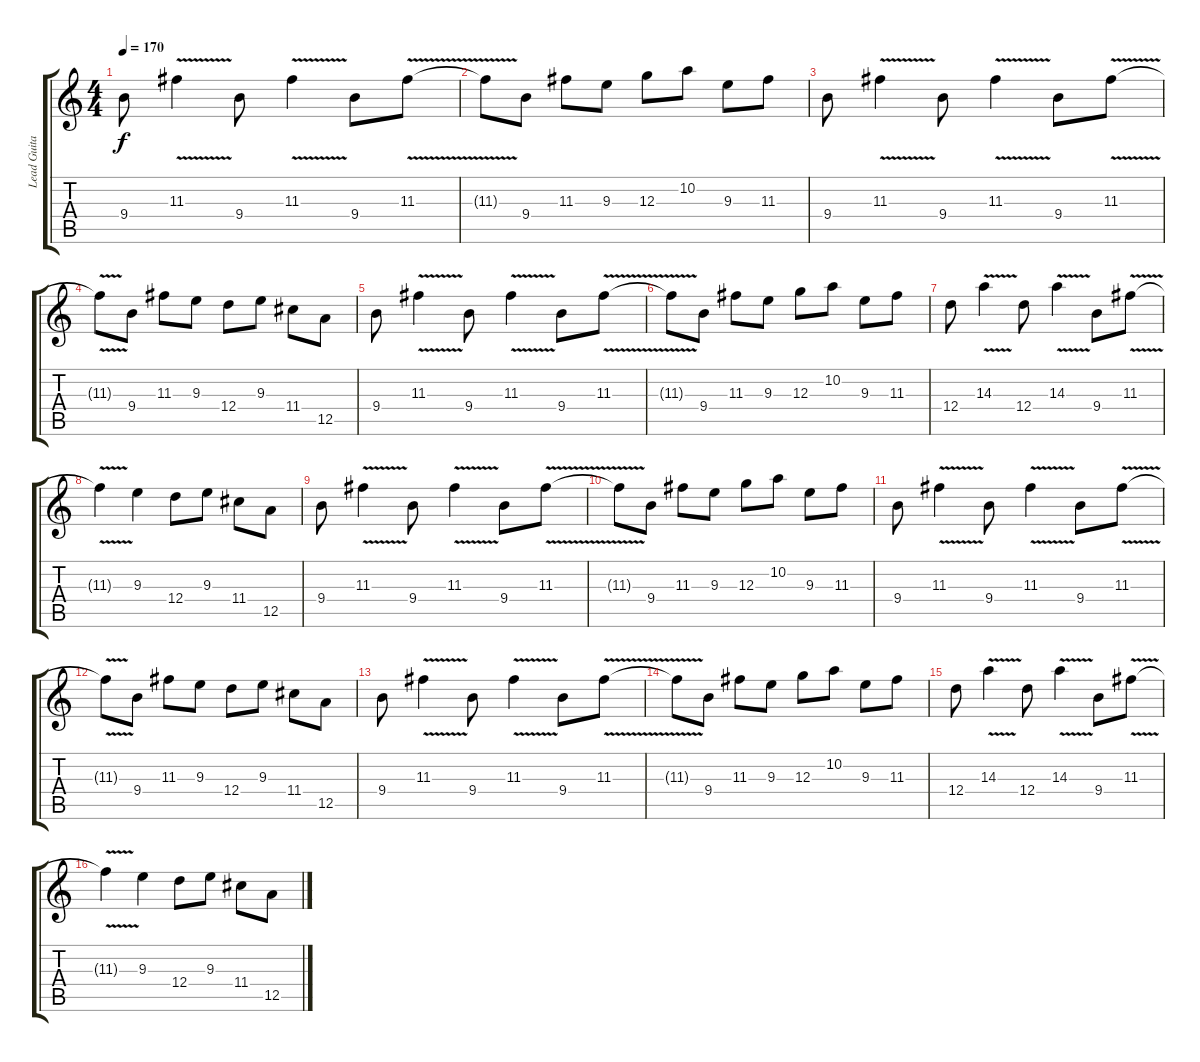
\track ("Lead Guitar" "Lead Guita") {instrument distortionguitar}
\staff {score tabs}
\tuning (E4 B3 G3 D3 A2 E2) {hide}
\ts (4 4)
\tempo 170
\clef g2
\ks c
9.4.8{dy f instrument distortionguitar} 11.3{v}.4 9.4.8 11.3{v}.4 9.4.8 11.3{v}.8 |
11.3{t}.8 9.4.8 11.3.8 9.3.8 12.3.8 10.2.8 9.3.8 11.3.8 |
9.4.8 11.3{v}.4 9.4.8 11.3{v}.4 9.4.8 11.3{v}.8 |
11.3{t}.8 9.4.8 11.3.8 9.3.8 12.4.8 9.3.8 11.4.8 12.5.8 |
9.4.8 11.3{v}.4 9.4.8 11.3{v}.4 9.4.8 11.3{v}.8 |
11.3{t}.8 9.4.8 11.3.8 9.3.8 12.3.8 10.2.8 9.3.8 11.3.8 |
12.4.8 14.3{v}.4 12.4.8 14.3{v}.4 9.4.8 11.3{v}.8 |
11.3{t}.4 9.3.4 12.4.8 9.3.8 11.4.8 12.5.8 |
9.4.8 11.3{v}.4 9.4.8 11.3{v}.4 9.4.8 11.3{v}.8 |
11.3{t}.8 9.4.8 11.3.8 9.3.8 12.3.8 10.2.8 9.3.8 11.3.8 |
9.4.8 11.3{v}.4 9.4.8 11.3{v}.4 9.4.8 11.3{v}.8 |
11.3{t}.8 9.4.8 11.3.8 9.3.8 12.4.8 9.3.8 11.4.8 12.5.8 |
9.4.8 11.3{v}.4 9.4.8 11.3{v}.4 9.4.8 11.3{v}.8 |
11.3{t}.8 9.4.8 11.3.8 9.3.8 12.3.8 10.2.8 9.3.8 11.3.8 |
12.4.8 14.3{v}.4 12.4.8 14.3{v}.4 9.4.8 11.3{v}.8 |
11.3{t}.4 9.3.4 12.4.8 9.3.8 11.4.8 12.5.8
